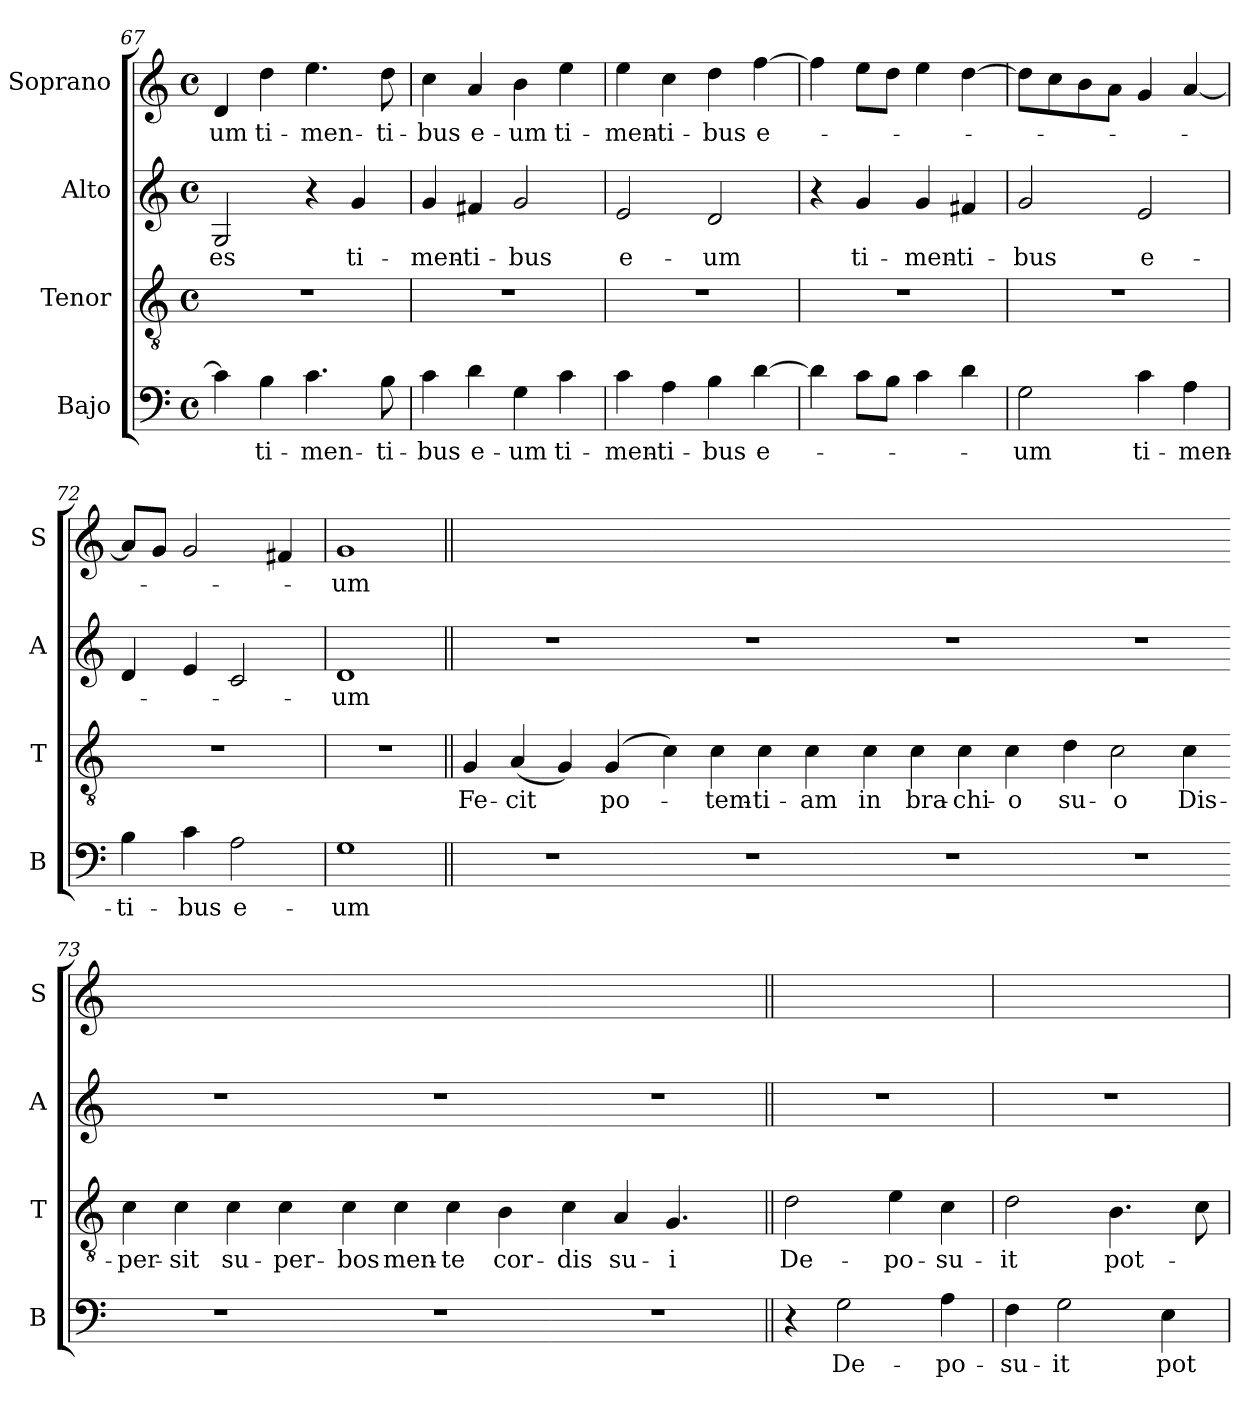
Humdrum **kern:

**kern	**text	**kern	**text	**kern	**text	**kern	**text
*part4	*part4	*part3	*part3	*part2	*part2	*part1	*part1
*staff4	*staff4	*staff3	*staff3	*staff2	*staff2	*staff1	*staff1
*I"Bajo	*	*I"Tenor	*	*I"Alto	*	*I"Soprano	*
*I'B	*	*I'T	*	*I'A	*	*I'S	*
*clefF4	*	*clefGv2	*	*clefG2	*	*clefG2	*
*ITrd7c12	*	*	*	*	*	*	*
*k[]	*	*k[]	*	*k[]	*	*k[]	*
*C:	*	*C:	*	*C:	*	*C:	*
*M4/4	*	*M4/4	*	*M4/4	*	*M4/4	*
*met(c)	*	*met(c)	*	*met(c)	*	*met(c)	*
=67	=67	=67	=67	=67	=67	=67	=67
4C\]	.	1r	.	2G/	-es	4d/	-um
4BB\	ti-	.	.	.	.	4dd\	ti-
4.C\	-men-	.	.	4r	.	4.ee\	-men-
.	.	.	.	4g/	ti-	.	.
8BB\	-ti-	.	.	.	.	8dd\	-ti-
!!LO:LB:g=z
=68	=68	=68	=68	=68	=68	=68	=68
4C\	-bus	1r	.	4g/	-men-	4cc\	-bus
4D\	e-	.	.	4f#X/	-ti-	4a/	e-
4GG\	-um	.	.	2g/	-bus	4b\	-um
4C\	ti-	.	.	.	.	4ee\	ti-
=69	=69	=69	=69	=69	=69	=69	=69
4C\	-men-	1r	.	2e/	e-	4ee\	-men-
4AA\	-ti-	.	.	.	.	4cc\	-ti-
4BB\	-bus	.	.	2d/	-um	4dd\	-bus
[4D\	e-	.	.	.	.	[4ff\	e-
=70	=70	=70	=70	=70	=70	=70	=70
4D\]	.	1r	.	4r	.	4ff\]	.
8C\L	.	.	.	4g/	ti-	8ee\L	.
8BB\J	.	.	.	.	.	8dd\J	.
4C\	.	.	.	4g/	-men-	4ee\	.
4D\	.	.	.	4f#X/	-ti-	[4dd\	.
=71	=71	=71	=71	=71	=71	=71	=71
2GG\	-um	1r	.	2g/	-bus	8dd\L]	.
.	.	.	.	.	.	8cc\	.
.	.	.	.	.	.	8b\	.
.	.	.	.	.	.	8a\J	.
4C\	ti-	.	.	2e/	e-	4g/	.
4AA\	-men-	.	.	.	.	[4a/	.
=72	=72	=72	=72	=72	=72	=72	=72
4BB\	-ti-	1r	.	4d/	.	8a/L]	.
.	.	.	.	.	.	8g/J	.
4C\	-bus	.	.	4e/	.	2g/	.
2AA\	e-	.	.	2c/	.	.	.
.	.	.	.	.	.	4f#X/	.
=73	=73	=73	=73	=73	=73	=73	=73
1GG	-um	1r	.	1d	-um	1g	-um
!!LO:LB:g=z
=73X14||	=73X14||	=73X14||	=73X14||	=73X14||	=73X14||	=73X14||	=73X14||
1r	.	4G	Fe-	1r	.	1ryy	.
.	.	(4A	-cit	.	.	.	.
.	.	4G)	.	.	.	.	.
.	.	(4G	po-	.	.	.	.
=73X15-	=73X15-	=73X15-	=73X15-	=73X15-	=73X15-	=73X15-	=73X15-
1r	.	4c)	.	1r	.	1ryy	.
.	.	4c	-tem-	.	.	.	.
.	.	4c	-ti-	.	.	.	.
.	.	4c	-am	.	.	.	.
=73X16-	=73X16-	=73X16-	=73X16-	=73X16-	=73X16-	=73X16-	=73X16-
1r	.	4c	in	1r	.	1ryy	.
.	.	4c	bra-	.	.	.	.
.	.	4c	-chi-	.	.	.	.
.	.	4c	-o	.	.	.	.
=73X17-	=73X17-	=73X17-	=73X17-	=73X17-	=73X17-	=73X17-	=73X17-
1r	.	4d	su-	1r	.	1ryy	.
.	.	2c	-o	.	.	.	.
.	.	4c	Dis-	.	.	.	.
=73X18-	=73X18-	=73X18-	=73X18-	=73X18-	=73X18-	=73X18-	=73X18-
1r	.	4c	-per-	1r	.	1ryy	.
.	.	4c	-sit	.	.	.	.
.	.	4c	su-	.	.	.	.
.	.	4c	-per-	.	.	.	.
=73X19-	=73X19-	=73X19-	=73X19-	=73X19-	=73X19-	=73X19-	=73X19-
1r	.	4c	-bos	1r	.	1ryy	.
.	.	4c	men-	.	.	.	.
.	.	4c	-te	.	.	.	.
.	.	4B	cor-	.	.	.	.
=73X20-	=73X20-	=73X20-	=73X20-	=73X20-	=73X20-	=73X20-	=73X20-
1r	.	4c	-dis	1r	.	1ryy	.
.	.	4A	su-	.	.	.	.
.	.	4.G	-i	.	.	.	.
.	.	8ryy	.	.	.	.	.
!!LO:PB:g=z
=74||	=74||	=74||	=74||	=74||	=74||	=74||	=74||
4r	.	2d\	De-	1r	.	1ryy	.
2GG\	De-	.	.	.	.	.	.
.	.	4e\	-po-	.	.	.	.
4AA\	-po-	4c\	-su-	.	.	.	.
=75	=75	=75	=75	=75	=75	=75	=75
4FF\	-su-	2d\	-it	1r	.	1ryy	.
2GG\	-it	.	.	.	.	.	.
.	.	4.B\	pot-	.	.	.	.
4EE\	pot-	.	.	.	.	.	.
.	.	8c\	.	.	.	.	.
=	=	=	=	=	=	=	=
*-	*-	*-	*-	*-	*-	*-	*-
